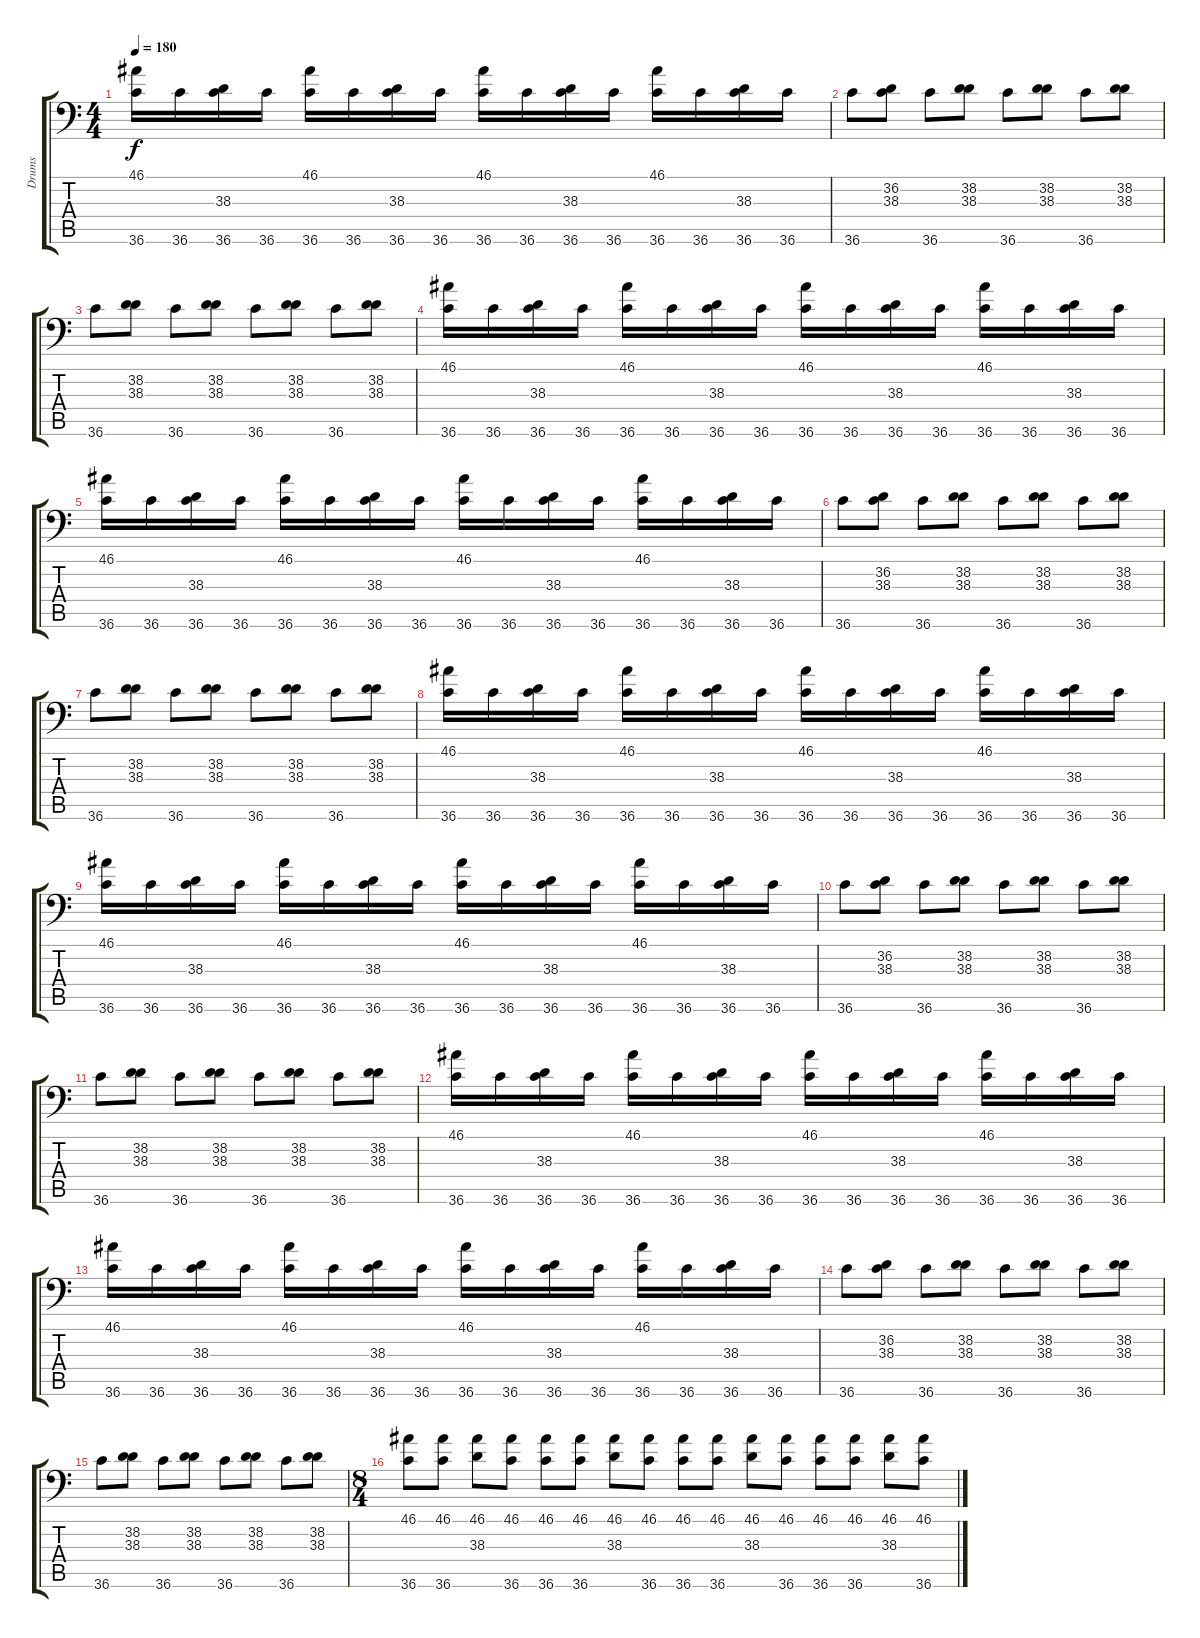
\track ("Drums" "Drums") {instrument acousticgrandpiano}
\staff {score tabs}
\tuning (C-1 C-1 C-1 C-1 C-1 C-1) {hide}
\ts (4 4)
\tempo 180
\clef f4
\ks c
(46.1 36.6).16{dy f} 36.6.16 (38.3 36.6).16 36.6.16 (46.1 36.6).16 36.6.16 (38.3 36.6).16 36.6.16 (46.1 36.6).16 36.6.16 (38.3 36.6).16 36.6.16 (46.1 36.6).16 36.6.16 (38.3 36.6).16 36.6.16 |
36.6.8 (36.2 38.3).8 36.6.8 (38.2 38.3).8 36.6.8 (38.2 38.3).8 36.6.8 (38.2 38.3).8 |
36.6.8 (38.2 38.3).8 36.6.8 (38.2 38.3).8 36.6.8 (38.2 38.3).8 36.6.8 (38.2 38.3).8 |
(46.1 36.6).16 36.6.16 (38.3 36.6).16 36.6.16 (46.1 36.6).16 36.6.16 (38.3 36.6).16 36.6.16 (46.1 36.6).16 36.6.16 (38.3 36.6).16 36.6.16 (46.1 36.6).16 36.6.16 (38.3 36.6).16 36.6.16 |
(46.1 36.6).16 36.6.16 (38.3 36.6).16 36.6.16 (46.1 36.6).16 36.6.16 (38.3 36.6).16 36.6.16 (46.1 36.6).16 36.6.16 (38.3 36.6).16 36.6.16 (46.1 36.6).16 36.6.16 (38.3 36.6).16 36.6.16 |
36.6.8 (36.2 38.3).8 36.6.8 (38.2 38.3).8 36.6.8 (38.2 38.3).8 36.6.8 (38.2 38.3).8 |
36.6.8 (38.2 38.3).8 36.6.8 (38.2 38.3).8 36.6.8 (38.2 38.3).8 36.6.8 (38.2 38.3).8 |
(46.1 36.6).16 36.6.16 (38.3 36.6).16 36.6.16 (46.1 36.6).16 36.6.16 (38.3 36.6).16 36.6.16 (46.1 36.6).16 36.6.16 (38.3 36.6).16 36.6.16 (46.1 36.6).16 36.6.16 (38.3 36.6).16 36.6.16 |
(46.1 36.6).16 36.6.16 (38.3 36.6).16 36.6.16 (46.1 36.6).16 36.6.16 (38.3 36.6).16 36.6.16 (46.1 36.6).16 36.6.16 (38.3 36.6).16 36.6.16 (46.1 36.6).16 36.6.16 (38.3 36.6).16 36.6.16 |
36.6.8 (36.2 38.3).8 36.6.8 (38.2 38.3).8 36.6.8 (38.2 38.3).8 36.6.8 (38.2 38.3).8 |
36.6.8 (38.2 38.3).8 36.6.8 (38.2 38.3).8 36.6.8 (38.2 38.3).8 36.6.8 (38.2 38.3).8 |
(46.1 36.6).16 36.6.16 (38.3 36.6).16 36.6.16 (46.1 36.6).16 36.6.16 (38.3 36.6).16 36.6.16 (46.1 36.6).16 36.6.16 (38.3 36.6).16 36.6.16 (46.1 36.6).16 36.6.16 (38.3 36.6).16 36.6.16 |
(46.1 36.6).16 36.6.16 (38.3 36.6).16 36.6.16 (46.1 36.6).16 36.6.16 (38.3 36.6).16 36.6.16 (46.1 36.6).16 36.6.16 (38.3 36.6).16 36.6.16 (46.1 36.6).16 36.6.16 (38.3 36.6).16 36.6.16 |
36.6.8 (36.2 38.3).8 36.6.8 (38.2 38.3).8 36.6.8 (38.2 38.3).8 36.6.8 (38.2 38.3).8 |
36.6.8 (38.2 38.3).8 36.6.8 (38.2 38.3).8 36.6.8 (38.2 38.3).8 36.6.8 (38.2 38.3).8 |
\ts (8 4)
(46.1 36.6).8 (46.1 36.6).8 (46.1 38.3).8 (46.1 36.6).8 (46.1 36.6).8 (46.1 36.6).8 (46.1 38.3).8 (46.1 36.6).8 (46.1 36.6).8 (46.1 36.6).8 (46.1 38.3).8 (46.1 36.6).8 (46.1 36.6).8 (46.1 36.6).8 (46.1 38.3).8 (46.1 36.6).8
